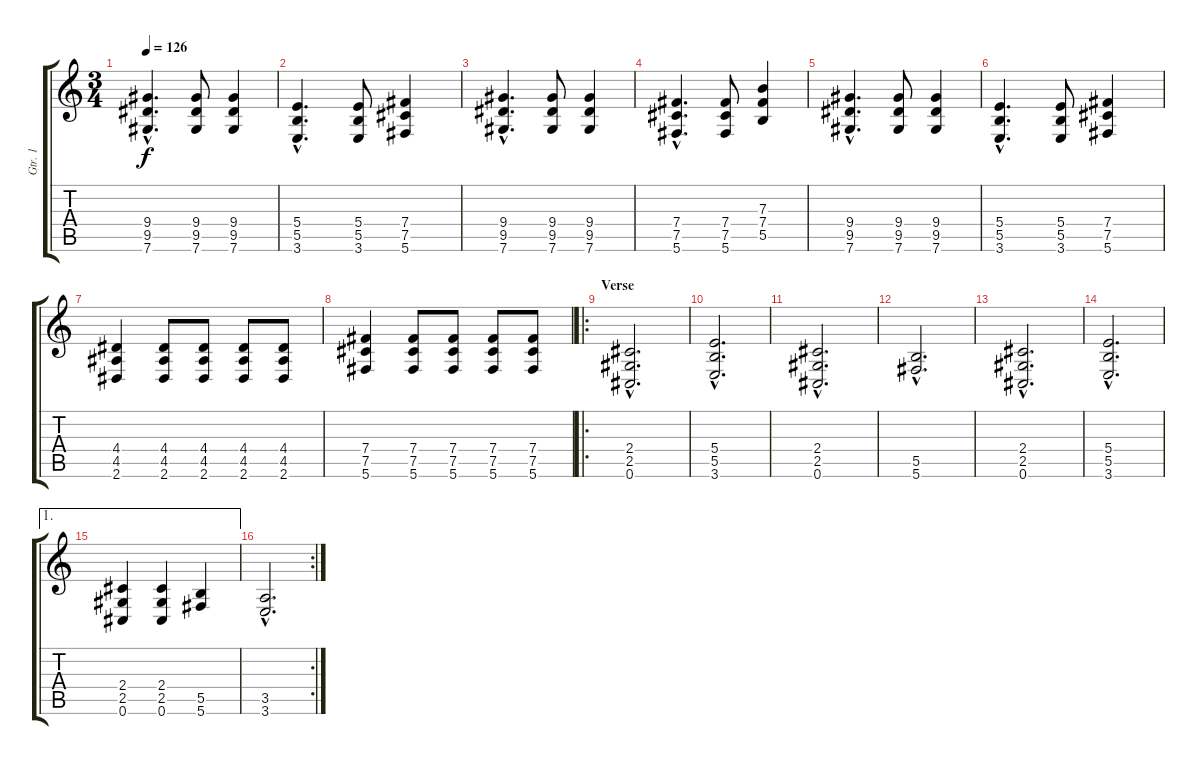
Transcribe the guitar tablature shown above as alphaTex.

\track ("Gtr. 1" "Gtr. 1") {instrument distortionguitar}
\staff {score tabs}
\tuning (Db4 Ab3 E3 B2 Gb2 Db2) {hide}
\ts (3 4)
\tempo 126
\clef g2
\ks c
(9.4{hac} 9.5{hac} 7.6{hac}).4{d dy f} (9.4 9.5 7.6).8 (9.4 9.5 7.6).4 |
(5.4{hac} 5.5{hac} 3.6{hac}).4{d} (5.4 5.5 3.6).8 (7.4 7.5 5.6).4 |
(9.4{hac} 9.5{hac} 7.6{hac}).4{d} (9.4 9.5 7.6).8 (9.4 9.5 7.6).4 |
(7.4{hac} 7.5{hac} 5.6{hac}).4{d} (7.4 7.5 5.6).8 (7.3 7.4 5.5).4 |
(9.4{hac} 9.5{hac} 7.6{hac}).4{d} (9.4 9.5 7.6).8 (9.4 9.5 7.6).4 |
(5.4{hac} 5.5{hac} 3.6{hac}).4{d} (5.4 5.5 3.6).8 (7.4 7.5 5.6).4 |
(4.4 4.5 2.6).4 (4.4 4.5 2.6).8 (4.4 4.5 2.6).8 (4.4 4.5 2.6).8 (4.4 4.5 2.6).8 |
(7.4 7.5 5.6).4 (7.4 7.5 5.6).8 (7.4 7.5 5.6).8 (7.4 7.5 5.6).8 (7.4 7.5 5.6).8 |
\ro
\section ("" "Verse")
(2.4{hac} 2.5{hac} 0.6{hac}).2{d} |
(5.4{hac} 5.5{hac} 3.6{hac}).2{d} |
(2.4{hac} 2.5{hac} 0.6{hac}).2{d} |
(5.5{hac} 5.6{hac}).2{d} |
(2.4{hac} 2.5{hac} 0.6{hac}).2{d} |
(5.4{hac} 5.5{hac} 3.6{hac}).2{d} |
\ae 1
(2.4 2.5 0.6).4 (2.4 2.5 0.6).4 (5.5 5.6).4 |
\rc 2
(3.5{hac} 3.6{hac}).2{d}
